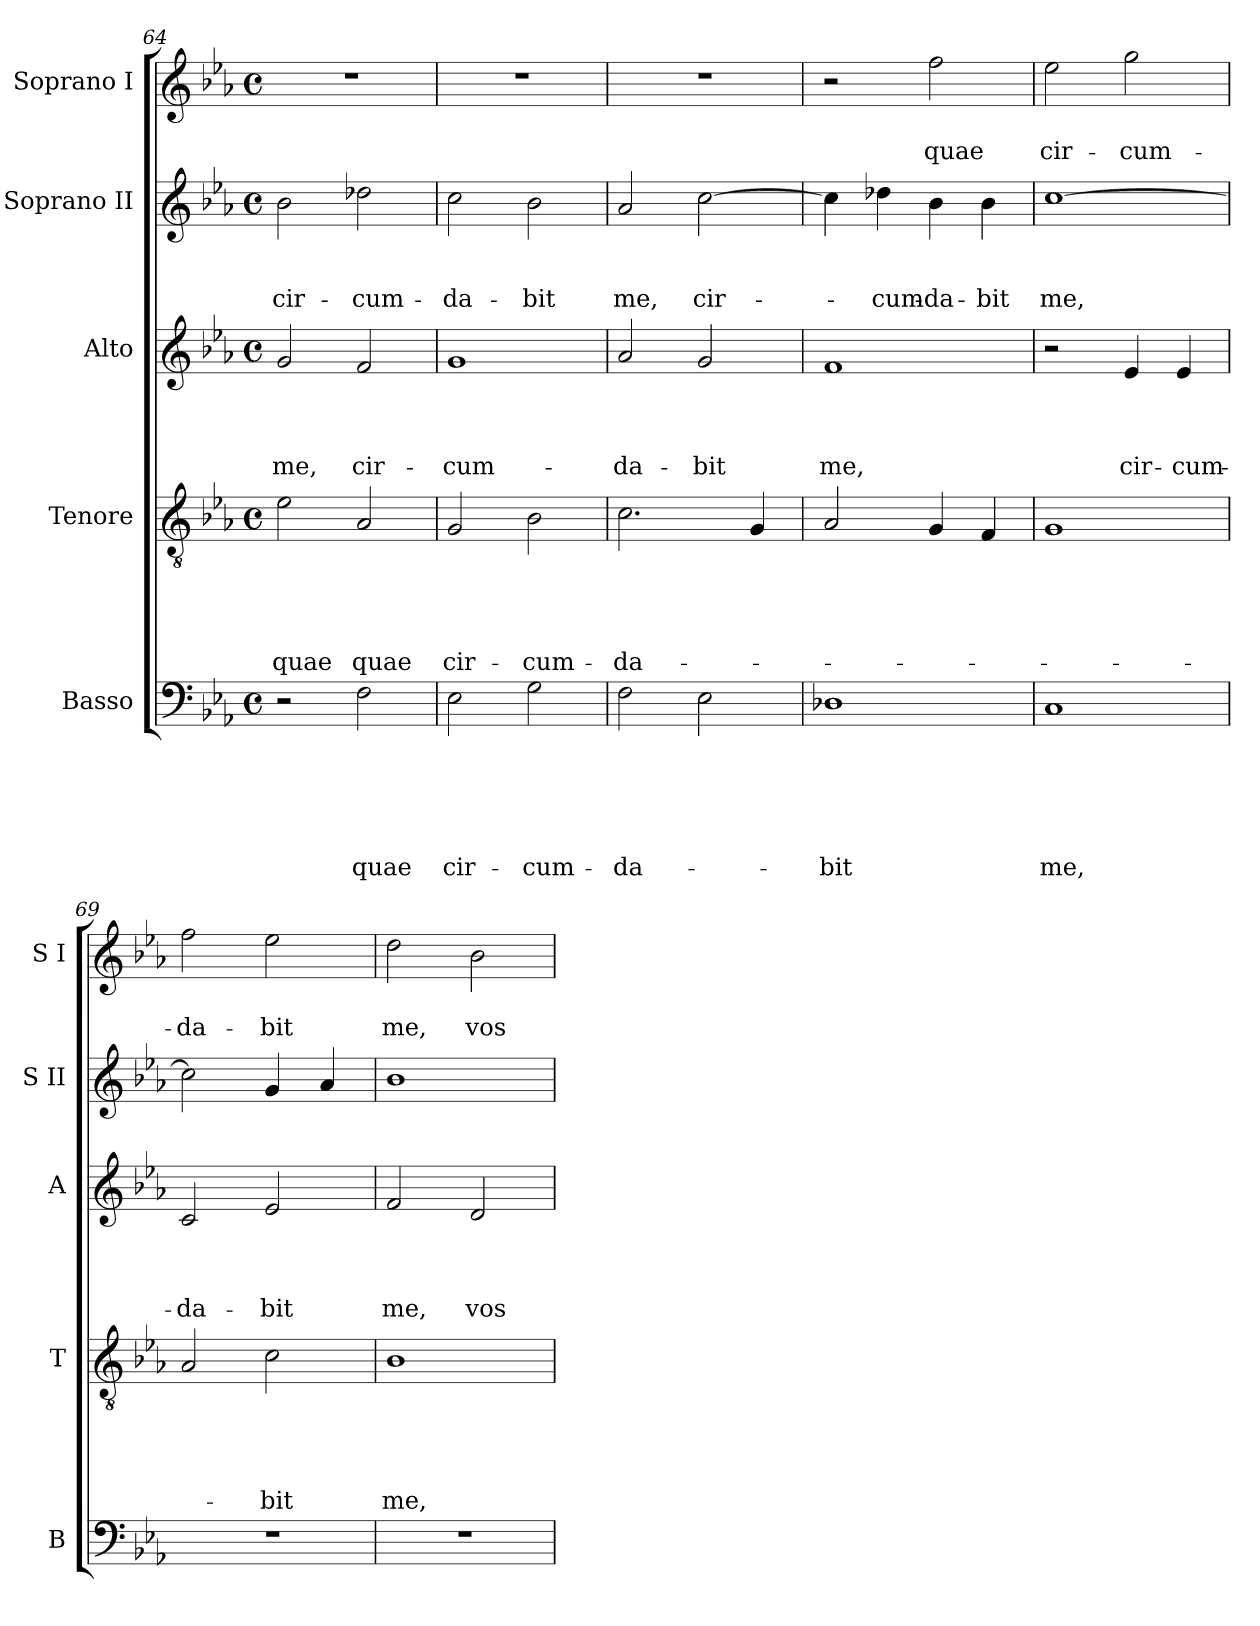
**kern	**text	**text	**text	**text	**text	**text	**kern	**text	**text	**text	**text	**text	**kern	**text	**text	**text	**text	**kern	**text	**text	**text	**kern	**text	**text
*part5	*part5	*part5	*part5	*part5	*part5	*part5	*part4	*part4	*part4	*part4	*part4	*part4	*part3	*part3	*part3	*part3	*part3	*part2	*part2	*part2	*part2	*part1	*part1	*part1
*staff5	*staff5	*staff5	*staff5	*staff5	*staff5	*staff5	*staff4	*staff4	*staff4	*staff4	*staff4	*staff4	*staff3	*staff3	*staff3	*staff3	*staff3	*staff2	*staff2	*staff2	*staff2	*staff1	*staff1	*staff1
*I"Basso	*	*	*	*	*	*	*I"Tenore	*	*	*	*	*	*I"Alto	*	*	*	*	*I"Soprano II	*	*	*	*I"Soprano I	*	*
*I'B	*	*	*	*	*	*	*I'T	*	*	*	*	*	*I'A	*	*	*	*	*I'S II	*	*	*	*I'S I	*	*
*clefF4	*	*	*	*	*	*	*clefGv2	*	*	*	*	*	*clefG2	*	*	*	*	*clefG2	*	*	*	*clefG2	*	*
*k[b-e-a-]	*	*	*	*	*	*	*k[b-e-a-]	*	*	*	*	*	*k[b-e-a-]	*	*	*	*	*k[b-e-a-]	*	*	*	*k[b-e-a-]	*	*
*c:	*	*	*	*	*	*	*c:	*	*	*	*	*	*c:	*	*	*	*	*c:	*	*	*	*c:	*	*
*M4/4	*	*	*	*	*	*	*M4/4	*	*	*	*	*	*M4/4	*	*	*	*	*M4/4	*	*	*	*M4/4	*	*
*met(c)	*	*	*	*	*	*	*met(c)	*	*	*	*	*	*met(c)	*	*	*	*	*met(c)	*	*	*	*met(c)	*	*
=64	=64	=64	=64	=64	=64	=64	=64	=64	=64	=64	=64	=64	=64	=64	=64	=64	=64	=64	=64	=64	=64	=64	=64	=64
2r	.	.	.	.	.	.	2e-\	.	.	.	.	quae	2g/	.	.	.	me,	2b-\	.	.	cir-	1r	.	.
2F\	.	.	.	.	.	quae	2A-/	.	.	.	.	quae	2f/	.	.	.	cir-	2dd-X\	.	.	-cum-	.	.	.
=65	=65	=65	=65	=65	=65	=65	=65	=65	=65	=65	=65	=65	=65	=65	=65	=65	=65	=65	=65	=65	=65	=65	=65	=65
2E-\	.	.	.	.	.	cir-	2G/	.	.	.	.	cir-	1g	.	.	.	-cum-	2cc\	.	.	-da-	1r	.	.
2G\	.	.	.	.	.	-cum-	2B-\	.	.	.	.	-cum-	.	.	.	.	.	2b-\	.	.	-bit	.	.	.
=66	=66	=66	=66	=66	=66	=66	=66	=66	=66	=66	=66	=66	=66	=66	=66	=66	=66	=66	=66	=66	=66	=66	=66	=66
2F\	.	.	.	.	.	-da-	2.c\	.	.	.	.	-da-	2a-/	.	.	.	-da-	2a-/	.	.	me,	1r	.	.
2E-\	.	.	.	.	.	.	.	.	.	.	.	.	2g/	.	.	.	-bit	[2cc\	.	.	cir-	.	.	.
.	.	.	.	.	.	.	4G/	.	.	.	.	.	.	.	.	.	.	.	.	.	.	.	.	.
=67	=67	=67	=67	=67	=67	=67	=67	=67	=67	=67	=67	=67	=67	=67	=67	=67	=67	=67	=67	=67	=67	=67	=67	=67
1D-X	.	.	.	.	.	-bit	2A-/	.	.	.	.	.	1f	.	.	.	me,	4cc\]	.	.	.	2r	.	.
.	.	.	.	.	.	.	.	.	.	.	.	.	.	.	.	.	.	4dd-X\	.	.	-cum-	.	.	.
.	.	.	.	.	.	.	4G/	.	.	.	.	.	.	.	.	.	.	4b-\	.	.	-da-	2ff\	.	quae
.	.	.	.	.	.	.	4F/	.	.	.	.	.	.	.	.	.	.	4b-\	.	.	-bit	.	.	.
=68	=68	=68	=68	=68	=68	=68	=68	=68	=68	=68	=68	=68	=68	=68	=68	=68	=68	=68	=68	=68	=68	=68	=68	=68
1C	.	.	.	.	.	me,	1G	.	.	.	.	.	2r	.	.	.	.	[1cc	.	.	me,	2ee-\	.	cir-
.	.	.	.	.	.	.	.	.	.	.	.	.	4e-/	.	.	.	cir-	.	.	.	.	2gg\	.	-cum-
.	.	.	.	.	.	.	.	.	.	.	.	.	4e-/	.	.	.	-cum-	.	.	.	.	.	.	.
=69	=69	=69	=69	=69	=69	=69	=69	=69	=69	=69	=69	=69	=69	=69	=69	=69	=69	=69	=69	=69	=69	=69	=69	=69
1r	.	.	.	.	.	.	2A-/	.	.	.	.	.	2c/	.	.	.	-da-	2cc\]	.	.	.	2ff\	.	-da-
.	.	.	.	.	.	.	2c\	.	.	.	.	-bit	2e-/	.	.	.	-bit	4g/	.	.	.	2ee-\	.	-bit
.	.	.	.	.	.	.	.	.	.	.	.	.	.	.	.	.	.	4a-/	.	.	.	.	.	.
!!LO:LB:g=z
=70	=70	=70	=70	=70	=70	=70	=70	=70	=70	=70	=70	=70	=70	=70	=70	=70	=70	=70	=70	=70	=70	=70	=70	=70
1r	.	.	.	.	.	.	1B-	.	.	.	.	me,	2f/	.	.	.	me,	1b-	.	.	.	2dd\	.	me,
.	.	.	.	.	.	.	.	.	.	.	.	.	2d/	.	.	.	vos	.	.	.	.	2b-\	.	vos
=	=	=	=	=	=	=	=	=	=	=	=	=	=	=	=	=	=	=	=	=	=	=	=	=
*-	*-	*-	*-	*-	*-	*-	*-	*-	*-	*-	*-	*-	*-	*-	*-	*-	*-	*-	*-	*-	*-	*-	*-	*-
